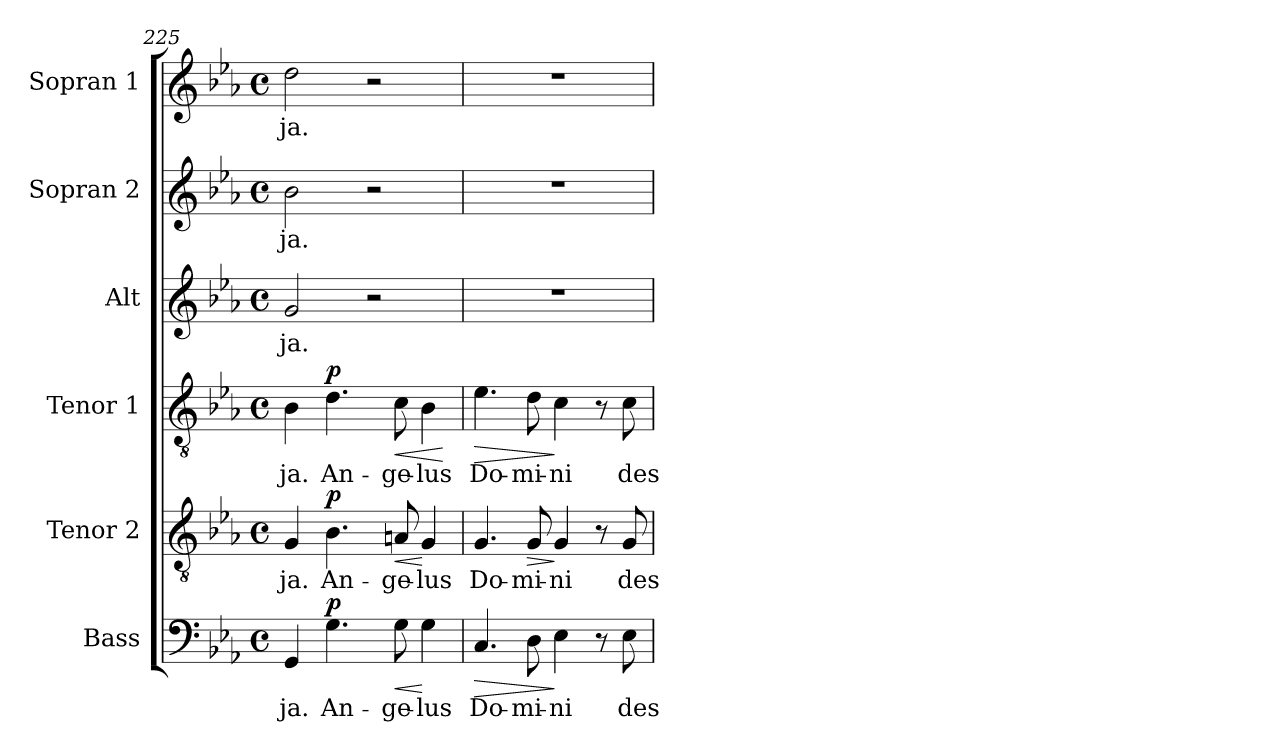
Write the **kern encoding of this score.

**kern	**text	**dynam	**kern	**text	**dynam	**kern	**text	**dynam	**kern	**text	**kern	**text	**kern	**text
*part6	*part6	*part6	*part5	*part5	*part5	*part4	*part4	*part4	*part3	*part3	*part2	*part2	*part1	*part1
*staff6	*staff6	*staff6	*staff5	*staff5	*staff5	*staff4	*staff4	*staff4	*staff3	*staff3	*staff2	*staff2	*staff1	*staff1
*I"Bass	*	*	*I"Tenor 2	*	*	*I"Tenor 1	*	*	*I"Alt	*	*I"Sopran 2	*	*I"Sopran 1	*
*I'B.	*	*	*I'T. 2	*	*	*I'T. 1	*	*	*I'A.	*	*I'S. 2	*	*I'S. 1	*
*clefF4	*	*	*clefGv2	*	*	*clefGv2	*	*	*clefG2	*	*clefG2	*	*clefG2	*
*k[b-e-a-]	*	*	*k[b-e-a-]	*	*	*k[b-e-a-]	*	*	*k[b-e-a-]	*	*k[b-e-a-]	*	*k[b-e-a-]	*
*E-:	*	*	*E-:	*	*	*E-:	*	*	*E-:	*	*E-:	*	*E-:	*
*M4/4	*	*	*M4/4	*	*	*M4/4	*	*	*M4/4	*	*M4/4	*	*M4/4	*
*met(c)	*	*	*met(c)	*	*	*met(c)	*	*	*met(c)	*	*met(c)	*	*met(c)	*
=225	=225	=225	=225	=225	=225	=225	=225	=225	=225	=225	=225	=225	=225	=225
!	!LO:LY:b	!	!	!LO:LY:b	!	!	!LO:LY:b	!	!	!LO:LY:b	!	!LO:LY:b	!	!LO:LY:b
4GG/	-ja.	.	4G/	-ja.	.	4B-\	-ja.	.	2g/	-ja.	2b-\	-ja.	2dd\	-ja.
!	!LO:LY:b	!LO:DY:a	!	!LO:LY:b	!LO:DY:a	!	!LO:LY:b	!LO:DY:a	!	!	!	!	!	!
4.G\	An-	p	4.B-\	An-	p	4.d\	An-	p	.	.	.	.	.	.
.	.	.	.	.	.	.	.	.	2r	.	2r	.	2r	.
!	!LO:LY:b	!LO:HP:b	!	!LO:LY:b	!LO:HP:b	!	!LO:LY:b	!LO:HP:b	!	!	!	!	!	!
8G\	-ge-	<	8An/	-ge-	<	8c\	-ge-	<	.	.	.	.	.	.
!	!LO:LY:b	!	!	!LO:LY:b	!	!	!LO:LY:b	!	!	!	!	!	!	!
4G\	-lus	[	4G/	-lus	[	4B-\	-lus	.	.	.	.	.	.	.
.	.	.	.	.	.	.	.	[	.	.	.	.	.	.
=226	=226	=226	=226	=226	=226	=226	=226	=226	=226	=226	=226	=226	=226	=226
!	!LO:LY:b	!LO:HP:b	!	!LO:LY:b	!	!	!LO:LY:b	!LO:HP:b	!	!	!	!	!	!
4.C/	Do-	>	4.G/	Do-	.	4.e-\	Do-	>	1r	.	1r	.	1r	.
!	!LO:LY:b	!	!	!LO:LY:b	!LO:HP:b	!	!LO:LY:b	!	!	!	!	!	!	!
8D\	-mi-	.	8G/	-mi-	>	8d\	-mi-	.	.	.	.	.	.	.
!	!LO:LY:b	!	!	!LO:LY:b	!	!	!LO:LY:b	!	!	!	!	!	!	!
4E-\	-ni	]	4G/	-ni	]	4c\	-ni	]	.	.	.	.	.	.
8r	.	.	8r	.	.	8r	.	.	.	.	.	.	.	.
!	!LO:LY:b	!	!	!LO:LY:b	!	!	!LO:LY:b	!	!	!	!	!	!	!
8E-\	des-	.	8G/	des-	.	8c\	des-	.	.	.	.	.	.	.
=	=	=	=	=	=	=	=	=	=	=	=	=	=	=
*-	*-	*-	*-	*-	*-	*-	*-	*-	*-	*-	*-	*-	*-	*-
